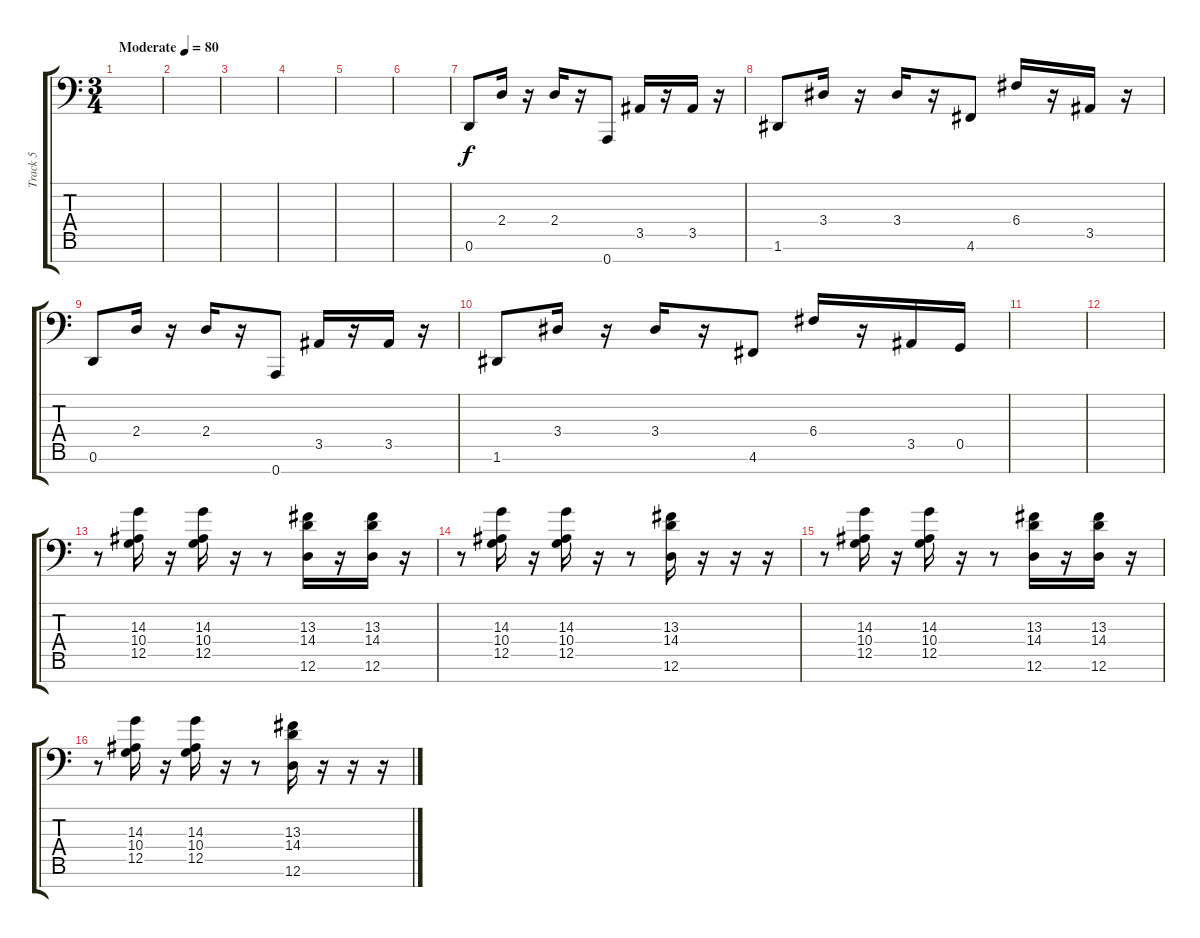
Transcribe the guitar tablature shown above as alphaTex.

\track ("Track 5" "Track 5") {instrument bassoon}
\staff {score tabs}
\tuning (D4 A3 F3 C3 G2 D2 A1) {hide}
\ts (3 4)
\tempo (80 "Moderate")
\clef f4
\ks c
|
|
|
|
|
|
0.6.8 2.4.16 r.16 2.4.16 r.16 0.7.8 3.5.16 r.16 3.5.16 r.16 |
1.6.8 3.4.16 r.16 3.4.16 r.16 4.6.8 6.4.16 r.16 3.5.16 r.16 |
0.6.8 2.4.16 r.16 2.4.16 r.16 0.7.8 3.5.16 r.16 3.5.16 r.16 |
1.6.8 3.4.16 r.16 3.4.16 r.16 4.6.8 6.4.16 r.16 3.5.16 0.5.16 |
|
|
r.8{volume 9} (14.3 10.4 12.5).16 r.16 (14.3 10.4 12.5).16 r.16 r.8 (13.3 14.4 12.6).16 r.16 (13.3 14.4 12.6).16 r.16 |
r.8 (14.3 10.4 12.5).16 r.16 (14.3 10.4 12.5).16 r.16 r.8 (13.3 14.4 12.6).16 r.16 r.16 r.16 |
r.8{volume 9} (14.3 10.4 12.5).16 r.16 (14.3 10.4 12.5).16 r.16 r.8 (13.3 14.4 12.6).16 r.16 (13.3 14.4 12.6).16 r.16 |
r.8 (14.3 10.4 12.5).16 r.16 (14.3 10.4 12.5).16 r.16 r.8 (13.3 14.4 12.6).16 r.16 r.16 r.16
